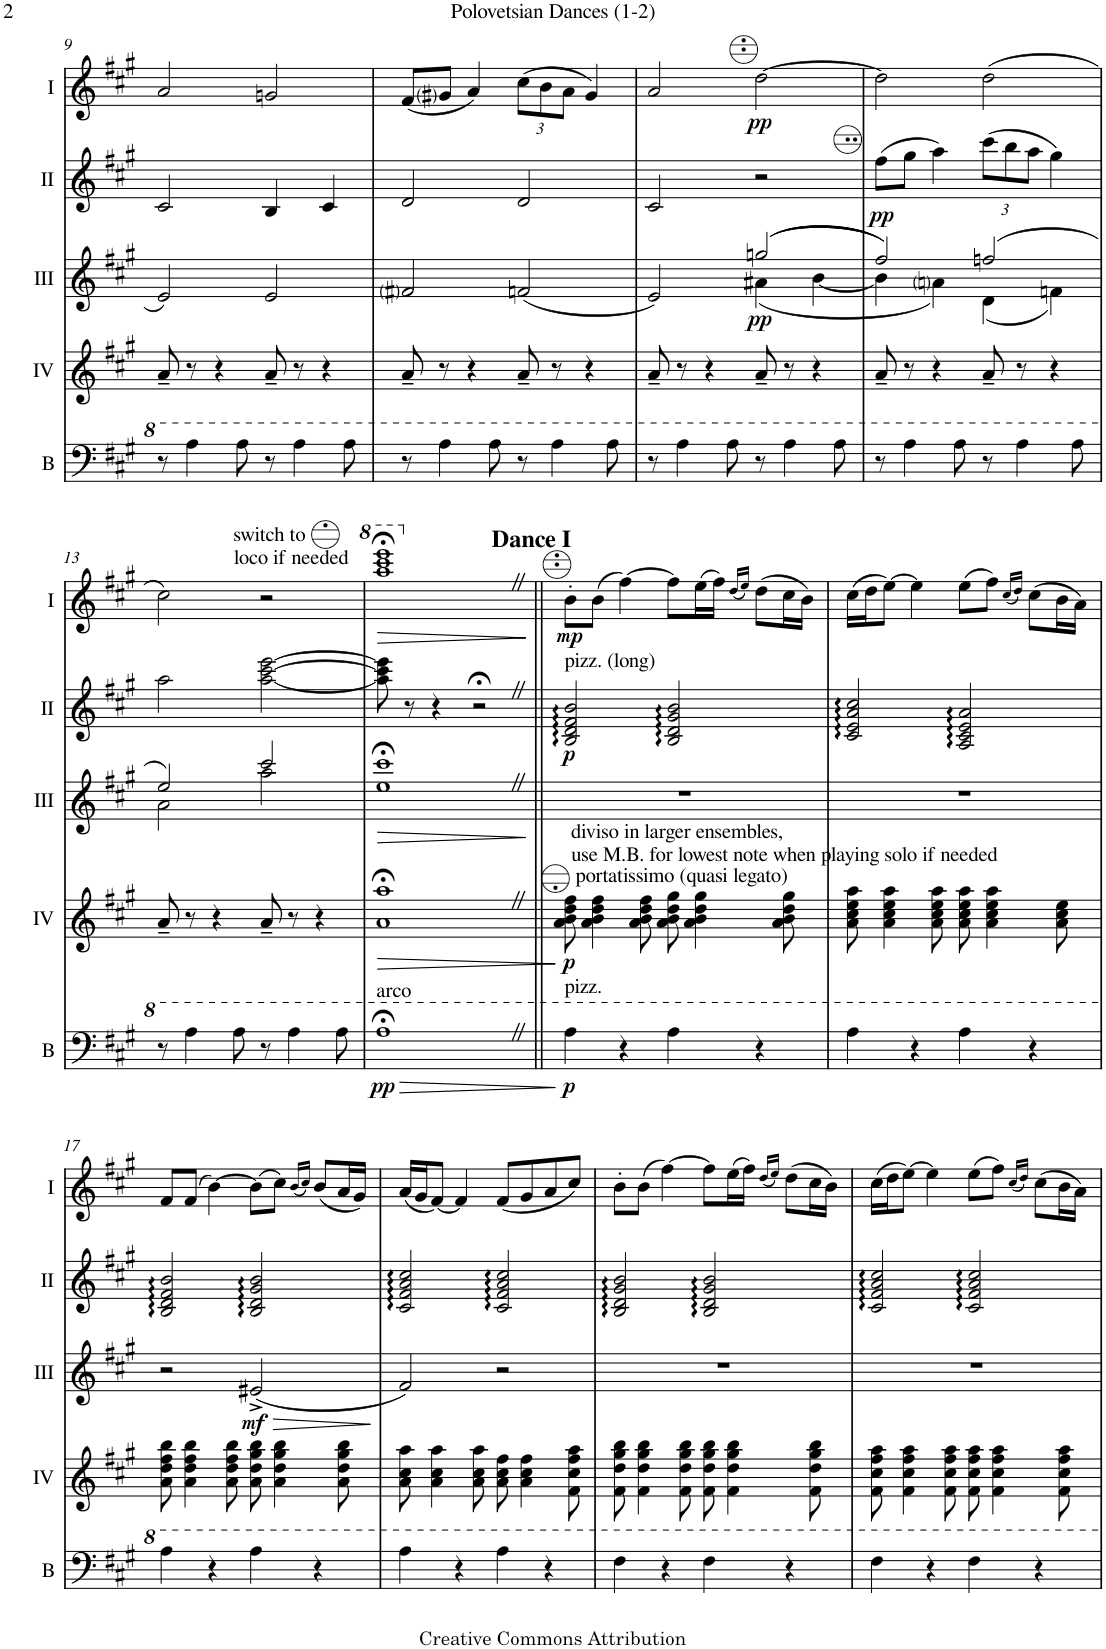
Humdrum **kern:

**kern	**dynam	**kern	**dynam	**kern	**dynam	**kern	**dynam	**kern	**dynam
*part5	*part5	*part4	*part4	*part3	*part3	*part2	*part2	*part1	*part1
*staff5	*staff5	*staff4	*staff4	*staff3	*staff3	*staff2	*staff2	*staff1	*staff1
*I"Bass	*	*I"Acc. 4	*	*I"Acc. 3	*	*I"Acc. 2	*	*I"Acc. 1	*
*I'B	*	*	*	*	*	*	*	*	*
!!LO:PB:g=z
*clefF4	*	*clefG2	*	*clefG2	*	*clefG2	*	*clefG2	*
*Trd7c12	*	*Trd7c12	*	*	*	*	*	*	*
*k[f#c#g#]	*	*k[f#c#g#]	*	*k[f#c#g#]	*	*k[f#c#g#]	*	*k[f#c#g#]	*
*M4/4	*	*M4/4	*	*M4/4	*	*M4/4	*	*M4/4	*
=9	=9	=9	=9	=9	=9	=9	=9	=9	=9
8r	.	8a~/	.	2e/	.	2c#/	.	2a/	.
4a\	.	8r	.	.	.	.	.	.	.
.	.	4r	.	.	.	.	.	.	.
8a\	.	.	.	.	.	.	.	.	.
8r	.	8a~/	.	2e/	.	4B/	.	2gn/	.
4a\	.	8r	.	.	.	.	.	.	.
.	.	4r	.	.	.	4c#/	.	.	.
8a\	.	.	.	.	.	.	.	.	.
=10	=10	=10	=10	=10	=10	=10	=10	=10	=10
8r	.	8a~/	.	2f#i/	.	2d/	.	(8f#/L	.
4a\	.	8r	.	.	.	.	.	8g#i/J	.
.	.	4r	.	.	.	.	.	4a/)	.
8a\	.	.	.	.	.	.	.	.	.
*	*	*	*	*	*	*	*	*Xbrackettup	*
8r	.	8a~/	.	(2fn/	.	2d/	.	(12cc#\L	.
.	.	.	.	.	.	.	.	12b\	.
4a\	.	8r	.	.	.	.	.	.	.
.	.	.	.	.	.	.	.	12a\J	.
.	.	4r	.	.	.	.	.	4g#/)	.
8a\	.	.	.	.	.	.	.	.	.
=11	=11	=11	=11	=11	=11	=11	=11	=11	=11
*	*	*	*	*^	*	*	*	*	*
8r	.	8a~/	.	2e/)	2ryy	.	2c#/	.	2a/	.
4a\	.	8r	.	.	.	.	.	.	.	.
.	.	4r	.	.	.	.	.	.	.	.
8a\	.	.	.	.	.	.	.	.	.	.
!	!	!	!	!	!	!LO:DY:b	!	!	!	!LO:DY:b
8r	.	8a~/	.	((2ggn/	(4a#X\	pp	2r	.	[2dd\	pp
4a\	.	8r	.	.	.	.	.	.	.	.
.	.	4r	.	.	[4b\	.	.	.	.	.
8a\	.	.	.	.	.	.	.	.	.	.
=12	=12	=12	=12	=12	=12	=12	=12	=12	=12	=12
!	!	!	!	!	!	!	!	!LO:DY:b	!	!
8r	.	8a~/	.	2ff#/))	4b\]	.	(8ff#\L	pp	2dd\]	.
4a\	.	8r	.	.	.	.	8gg#\J	.	.	.
.	.	4r	.	.	4ani\)	.	4aa\)	.	.	.
8a\	.	.	.	.	.	.	.	.	.	.
*	*	*	*	*	*	*	*Xbrackettup	*	*	*
8r	.	8a~/	.	(2ffn/	(4d\	.	(12ccc#\L	.	(2dd\	.
.	.	.	.	.	.	.	12bb\	.	.	.
4a\	.	8r	.	.	.	.	.	.	.	.
.	.	.	.	.	.	.	12aa\J	.	.	.
.	.	4r	.	.	4fn\)	.	4gg#\)	.	.	.
8a\	.	.	.	.	.	.	.	.	.	.
!!LO:LB:g=z
=13	=13	=13	=13	=13	=13	=13	=13	=13	=13	=13
8r	.	8a~/	.	2ee/)	2a\	.	2aa\	.	2cc#\)	.
4a\	.	8r	.	.	.	.	.	.	.	.
.	.	4r	.	.	.	.	.	.	.	.
8a\	.	.	.	.	.	.	.	.	.	.
8r	.	8a~/	.	2ccc#/	2aa\	.	[2aa\ [2ccc#\ [2eee\	.	2r	.
4a\	.	8r	.	.	.	.	.	.	.	.
.	.	4r	.	.	.	.	.	.	.	.
8a\	.	.	.	.	.	.	.	.	.	.
*	*	*	*	*v	*v	*	*	*	*	*
=14	=14	=14	=14	=14	=14	=14	=14	=14	=14
!	!LO:HP:b	!	!LO:HP:b	!	!LO:HP:b	!	!	!	!
*	*	*	*	*	*	*	*	*8va	*
!	!	!	!	!	!	!	!	!LO:TX:a:t=switch to	!
!	!	!	!	!	!	!	!	!LO:TX:a:t=loco if needed	!
!LO:TX:a:t=arco	!	!	!	!	!	!	!	!	!
!	!LO:DY:n=1:b	!	!	!	!	!	!	!	!LO:HP:b
1a;<Z	> pp	1a;<Z 1aa;<Z	>	1ee;<Z 1ccc#;<Z	>	8aa\] 8ccc#\] 8eee\]	.	1aaa;<Z 1cccc#;<Z 1eeee;<Z	>
.	.	.	.	.	.	8r	.	.	.
.	.	.	.	.	.	4r	.	.	.
.	.	.	.	.	.	2r;<	.	.	.
.	]	.	]	.	]	.	.	.	.
=15||	=15||	=15||	=15||	=15||	=15||	=15||	=15||	=15||	=15||
*	*	*	*	*	*	*	*	*X8va	*
!	!	!	!	!	!	!	!	!LO:TX:a:B:t=Dance I	!
!	!	!	!	!	!	!LO:TX:a:t=pizz. (long)	!	!	!
!	!	!LO:TX:a:t=portatissimo (quasi legato)	!	!	!	!	!	!	!
!	!	!LO:TX:a:t=diviso in larger ensembles,	!	!	!	!	!	!	!
!	!	!LO:TX:a:t=use M.B. for lowest note when playing solo if needed	!	!	!	!	!	!	!
!LO:TX:a:t=pizz.	!	!	!	!	!	!	!	!	!
!	!LO:DY:b	!	!LO:DY:b	!	!	!	!LO:DY:b	!	!LO:DY:b
4a\	p	8a\ 8b\ 8dd\ 8ff#\	p	1r	.	2B/ 2d/ 2f#/ 2b/	p	8b'\L	mp
.	.	4a\ 4b\ 4dd\ 4ff#\	.	.	.	.	.	(8b\J	]
4r	.	.	.	.	.	.	.	[4ff#\)	.
.	.	8a\ 8b\ 8dd\ 8ff#\	.	.	.	.	.	.	.
4a\	.	8a\ 8b\ 8dd\ 8gg#\	.	.	.	2B/ 2d/ 2g#/ 2b/	.	8ff#\L]	.
.	.	4a\ 4b\ 4dd\ 4gg#\	.	.	.	.	.	(16ee\L	.
.	.	.	.	.	.	.	.	16ff#\JJ)	.
.	.	.	.	.	.	.	.	(16qdd/LL	.
.	.	.	.	.	.	.	.	16qee/JJ)	.
4r	.	.	.	.	.	.	.	(8dd\L	.
.	.	8a\ 8b\ 8dd\ 8gg#\	.	.	.	.	.	16cc#\L	.
.	.	.	.	.	.	.	.	16b\JJ)	.
=16	=16	=16	=16	=16	=16	=16	=16	=16	=16
4a\	.	8a\ 8cc#\ 8ee\ 8aa\	.	1r	.	2c#/ 2e/ 2a/ 2cc#/	.	(16cc#\LL	.
.	.	.	.	.	.	.	.	16dd\J	.
.	.	4a\ 4cc#\ 4ee\ 4aa\	.	.	.	.	.	[8ee\J)	.
4r	.	.	.	.	.	.	.	4ee\]	.
.	.	8a\ 8cc#\ 8ee\ 8aa\	.	.	.	.	.	.	.
4a\	.	8a\ 8cc#\ 8ee\ 8aa\	.	.	.	2A/ 2c#/ 2e/ 2a/	.	(8ee\L	.
.	.	4a\ 4cc#\ 4ee\ 4aa\	.	.	.	.	.	8ff#\J)	.
.	.	.	.	.	.	.	.	(16qcc#/LL	.
.	.	.	.	.	.	.	.	16qdd/JJ)	.
4r	.	.	.	.	.	.	.	(8cc#\L	.
.	.	8a\ 8cc#\ 8ee\	.	.	.	.	.	16b\L	.
.	.	.	.	.	.	.	.	16a\JJ)	.
!!LO:LB:g=z
=17	=17	=17	=17	=17	=17	=17	=17	=17	=17
4a\	.	8a\ 8dd\ 8ff#\ 8bb\	.	2r	.	2B/ 2d/ 2f#/ 2b/	.	8f#/L	.
.	.	4a\ 4dd\ 4ff#\ 4bb\	.	.	.	.	.	(8f#/J	.
4r	.	.	.	.	.	.	.	[4b\)	.
.	.	8a\ 8dd\ 8ff#\ 8bb\	.	.	.	.	.	.	.
!	!	!	!	!	!LO:HP:b	!	!	!	!
!	!	!	!	!	!LO:DY:n=1:b	!	!	!	!
4a\	.	8a\ 8dd\ 8gg#\ 8bb\	.	(2e#X^/	> mf	2B/ 2d/ 2g#/ 2b/	.	(8b\L]	.
.	.	4a\ 4dd\ 4gg#\ 4bb\	.	.	.	.	.	8cc#\J)	.
.	.	.	.	.	.	.	.	(16qb/LL	.
.	.	.	.	.	.	.	.	16qcc#/JJ)	.
4r	.	.	.	.	.	.	.	(8b/L	.
.	.	8a\ 8dd\ 8gg#\ 8bb\	.	.	.	.	.	16a/L	.
.	.	.	.	.	.	.	.	16g#/JJ)	.
.	.	.	.	.	]	.	.	.	.
=18	=18	=18	=18	=18	=18	=18	=18	=18	=18
4a\	.	8a\ 8cc#\ 8aa\	.	2f#/)	.	2c#/ 2f#/ 2a/ 2cc#/	.	(16a/LL	.
.	.	.	.	.	.	.	.	16g#/J	.
.	.	4a\ 4cc#\ 4aa\	.	.	.	.	.	[8f#/J)	.
4r	.	.	.	.	.	.	.	4f#/]	.
.	.	8a\ 8cc#\ 8aa\	.	.	.	.	.	.	.
4a\	.	8a\ 8cc#\ 8ff#\	.	2r	.	2c#/ 2f#/ 2a/ 2cc#/	.	(8f#/L	.
.	.	4a\ 4cc#\ 4ff#\	.	.	.	.	.	8g#/	.
4r	.	.	.	.	.	.	.	8a/	.
.	.	8f#\ 8cc#\ 8ff#\ 8aa\	.	.	.	.	.	8cc#/J)	.
=19	=19	=19	=19	=19	=19	=19	=19	=19	=19
4f#\	.	8f#\ 8dd\ 8gg#\ 8bb\	.	1r	.	2B/ 2d/ 2g#/ 2b/	.	8b'\L	.
.	.	4f#\ 4dd\ 4gg#\ 4bb\	.	.	.	.	.	(8b\J	.
4r	.	.	.	.	.	.	.	[4ff#\)	.
.	.	8f#\ 8dd\ 8gg#\ 8bb\	.	.	.	.	.	.	.
4f#\	.	8f#\ 8dd\ 8gg#\ 8bb\	.	.	.	2B/ 2d/ 2g#/ 2b/	.	8ff#\L]	.
.	.	4f#\ 4dd\ 4gg#\ 4bb\	.	.	.	.	.	(16ee\L	.
.	.	.	.	.	.	.	.	16ff#\JJ)	.
.	.	.	.	.	.	.	.	(16qdd/LL	.
.	.	.	.	.	.	.	.	16qee/JJ)	.
4r	.	.	.	.	.	.	.	(8dd\L	.
.	.	8f#\ 8dd\ 8gg#\ 8bb\	.	.	.	.	.	16cc#\L	.
.	.	.	.	.	.	.	.	16b\JJ)	.
=20	=20	=20	=20	=20	=20	=20	=20	=20	=20
4f#\	.	8f#\ 8cc#\ 8ff#\ 8aa\	.	1r	.	2c#/ 2f#/ 2a/ 2cc#/	.	(16cc#\LL	.
.	.	.	.	.	.	.	.	16dd\J	.
.	.	4f#\ 4cc#\ 4ff#\ 4aa\	.	.	.	.	.	[8ee\J)	.
4r	.	.	.	.	.	.	.	4ee\]	.
.	.	8f#\ 8cc#\ 8ff#\ 8aa\	.	.	.	.	.	.	.
4f#\	.	8f#\ 8cc#\ 8ff#\ 8aa\	.	.	.	2c#/ 2f#/ 2a/ 2cc#/	.	(8ee\L	.
.	.	4f#\ 4cc#\ 4ff#\ 4aa\	.	.	.	.	.	8ff#\J)	.
.	.	.	.	.	.	.	.	(16qcc#/LL	.
.	.	.	.	.	.	.	.	16qdd/JJ)	.
4r	.	.	.	.	.	.	.	(8cc#\L	.
.	.	8f#\ 8cc#\ 8ff#\ 8aa\	.	.	.	.	.	16b\L	.
.	.	.	.	.	.	.	.	16a\JJ)	.
=	=	=	=	=	=	=	=	=	=
*-	*-	*-	*-	*-	*-	*-	*-	*-	*-
